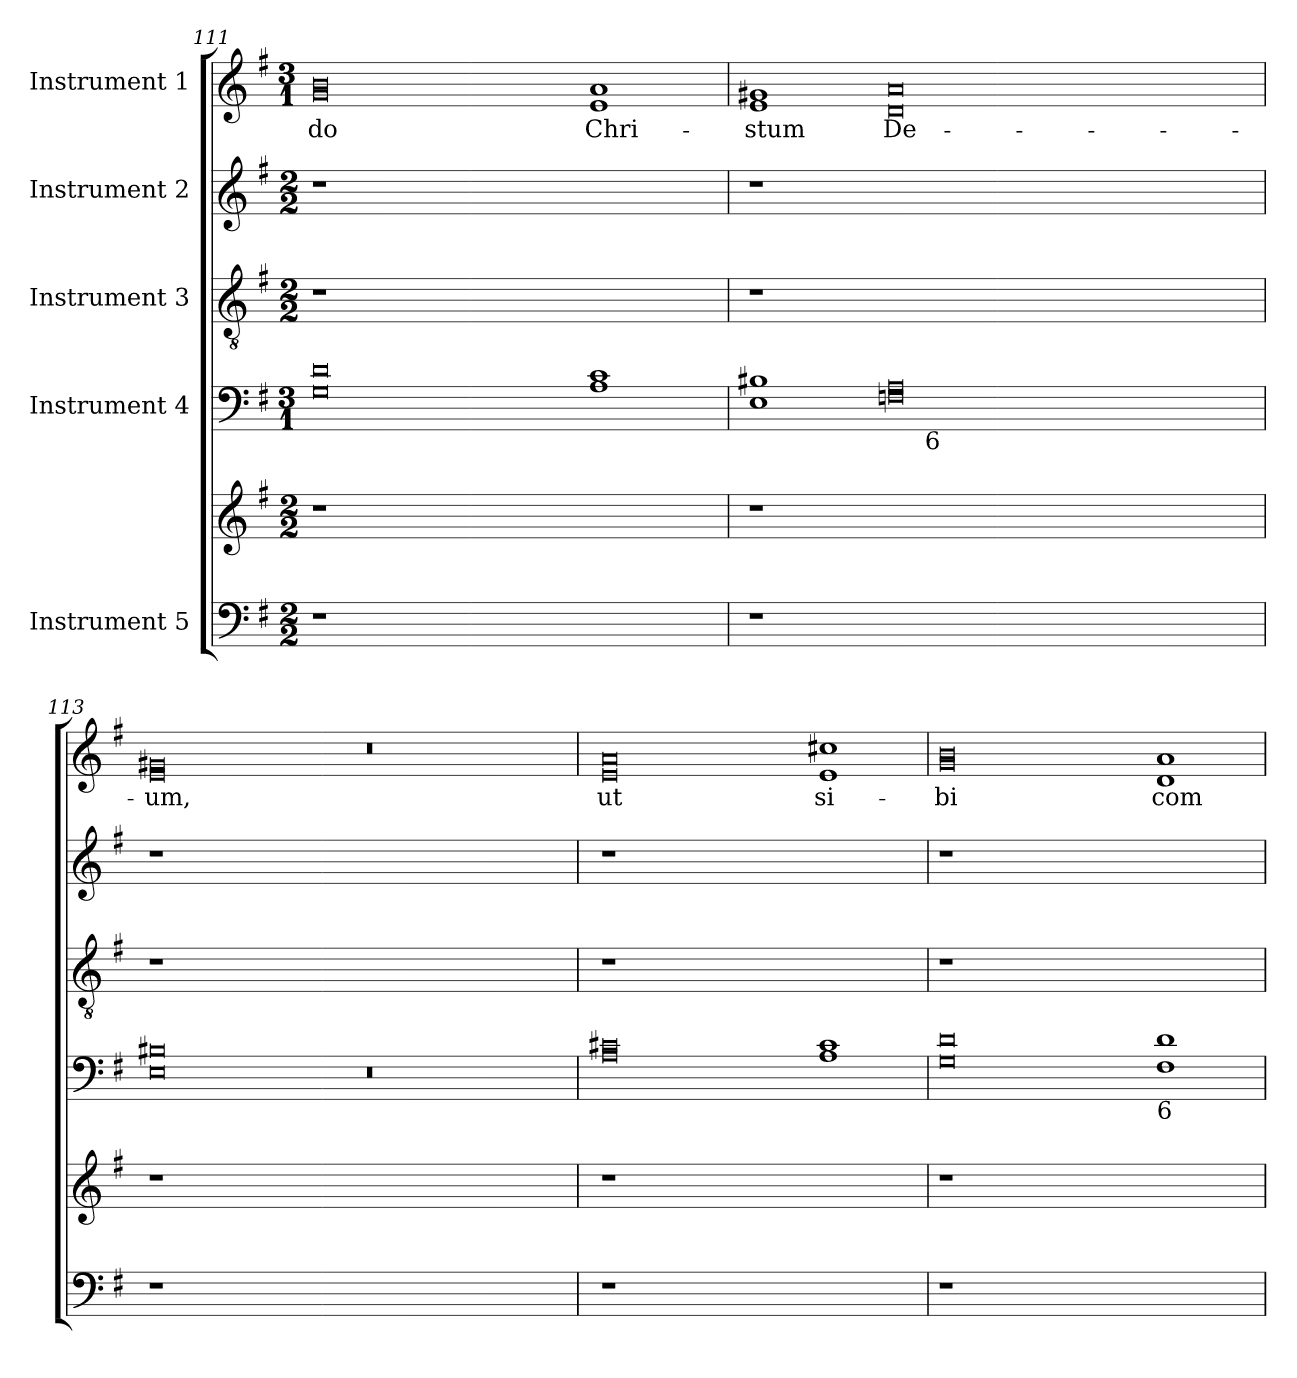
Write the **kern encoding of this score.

**kern	**kern	**kern	**kern	**kern	**kern	**text
*part5	*part5	*part4	*part3	*part2	*part1	*part1
*staff6	*staff5	*staff4	*staff3	*staff2	*staff1	*staff1
*I"Instrument 5	*	*I"Instrument 4	*I"Instrument 3	*I"Instrument 2	*I"Instrument 1	*
*clefF4	*clefG2	*clefF4	*clefGv2	*clefG2	*clefG2	*
*ITrd-3c-5	*ITrd-3c-5	*	*	*	*	*
*k[]	*k[]	*k[f#]	*k[f#]	*k[f#]	*k[f#]	*
*C:	*C:	*G:	*G:	*G:	*G:	*
*M2/2	*M2/2	*M3/1	*M2/2	*M2/2	*M3/1	*
=111	=111	=111	=111	=111	=111	=111
!	!	!	!	!	!	!LO:LY:b:cj
1r	1r	0d 0G	1r	1r	0b 0g	-do
0ryy	0ryy	.	0ryy	0ryy	.	.
!	!	!	!	!	!	!LO:LY:b:cj
.	.	1c 1A	.	.	1a 1e	Chri-
=112	=112	=112	=112	=112	=112	=112
!	!	!	!	!	!	!LO:LY:b:cj
*	*	*^	*	*	*	*
1r	1r	1B# 1E	1ryy	1r	1r	1g#X 1e	-stum
!	!	!	!	!	!	!	!LO:LY:b:cj
0ryy	0ryy	0A 0Fn	16..ryy	0ryy	0ryy	0a 0d	De-
!	!	!	!LO:TX:b:t=6	!	!	!	!
.	.	.	1ryy	.	.	.	.
.	.	.	2ryy	.	.	.	.
.	.	.	4ryy	.	.	.	.
.	.	.	8ryy	.	.	.	.
.	.	.	64ryy	.	.	.	.
=113	=113	=113	=113	=113	=113	=113	=113
!	!	!	!	!	!	!	!LO:LY:b:cj
*	*	*v	*v	*	*	*	*
1r	1r	0B# 0E	1r	1r	0g#X 0e	-um,
00ryy	00ryy	.	00ryy	00ryy	.	.
.	.	0.r	.	.	0.r	.
=114	=114	=114	=114	=114	=114	=114
!	!	!	!	!	!	!LO:LY:b:cj
1r	1r	0c#X 0A	1r	1r	0a 0e	ut
0ryy	0ryy	.	0ryy	0ryy	.	.
!	!	!	!	!	!	!LO:LY:b:cj
.	.	1c# 1A	.	.	1cc#X 1e	si-
=115	=115	=115	=115	=115	=115	=115
!	!	!	!	!	!	!LO:LY:b:rj
1r	1r	0d 0G	1r	1r	0b 0g	-bi
0ryy	0ryy	.	0ryy	0ryy	.	.
!	!	!LO:TX:b:t=6	!	!	!	!
!	!	!	!	!	!	!LO:LY:b:cj
.	.	1d 1F#	.	.	1a 1d	com-
=	=	=	=	=	=	=
*-	*-	*-	*-	*-	*-	*-
